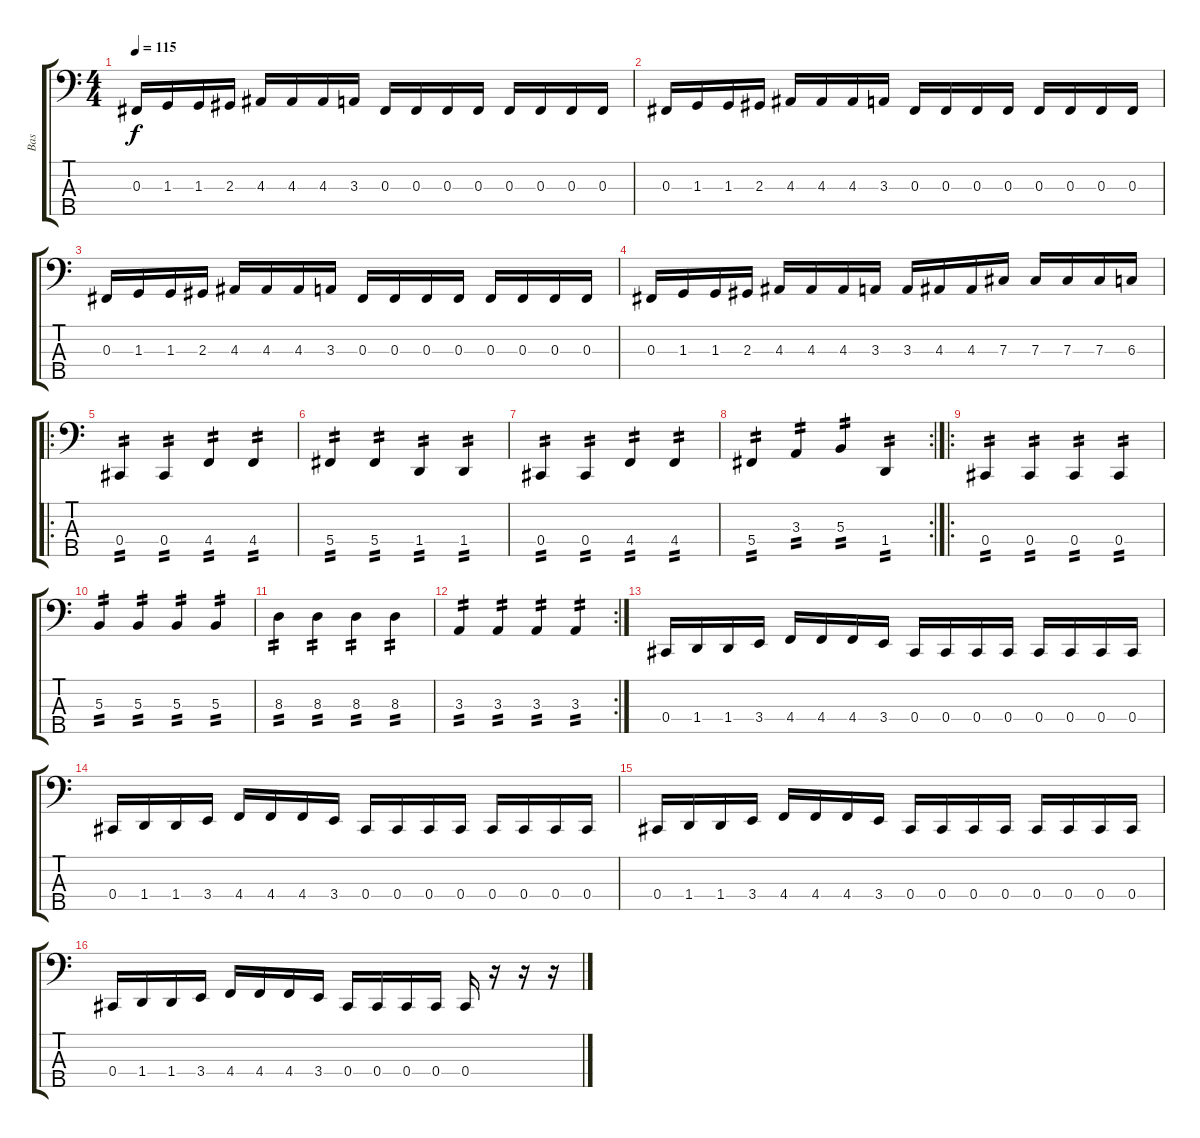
\track ("Bas" "Bas") {instrument electricbassfinger}
\staff {score tabs}
\tuning (E2 B1 Gb1 Db1 Ab0) {hide}
\ts (4 4)
\tempo 115
\clef f4
\ks c
0.3.16{dy f} 1.3.16 1.3.16 2.3.16 4.3.16 4.3.16 4.3.16 3.3.16 0.3.16 0.3.16 0.3.16 0.3.16 0.3.16 0.3.16 0.3.16 0.3.16 |
0.3.16 1.3.16 1.3.16 2.3.16 4.3.16 4.3.16 4.3.16 3.3.16 0.3.16 0.3.16 0.3.16 0.3.16 0.3.16 0.3.16 0.3.16 0.3.16 |
0.3.16 1.3.16 1.3.16 2.3.16 4.3.16 4.3.16 4.3.16 3.3.16 0.3.16 0.3.16 0.3.16 0.3.16 0.3.16 0.3.16 0.3.16 0.3.16 |
0.3.16 1.3.16 1.3.16 2.3.16 4.3.16 4.3.16 4.3.16 3.3.16 3.3.16 4.3.16 4.3.16 7.3.16 7.3.16 7.3.16 7.3.16 6.3.16 |
\ro
0.4.4{tp 2} 0.4.4{tp 2} 4.4.4{tp 2} 4.4.4{tp 2} |
5.4.4{tp 2} 5.4.4{tp 2} 1.4.4{tp 2} 1.4.4{tp 2} |
0.4.4{tp 2} 0.4.4{tp 2} 4.4.4{tp 2} 4.4.4{tp 2} |
\rc 2
5.4.4{tp 2} 3.3.4{tp 2} 5.3.4{tp 2} 1.4.4{tp 2} |
\ro
0.4.4{tp 2} 0.4.4{tp 2} 0.4.4{tp 2} 0.4.4{tp 2} |
5.3.4{tp 2} 5.3.4{tp 2} 5.3.4{tp 2} 5.3.4{tp 2} |
8.3.4{tp 2} 8.3.4{tp 2} 8.3.4{tp 2} 8.3.4{tp 2} |
\rc 2
3.3.4{tp 2} 3.3.4{tp 2} 3.3.4{tp 2} 3.3.4{tp 2} |
0.4.16 1.4.16 1.4.16 3.4.16 4.4.16 4.4.16 4.4.16 3.4.16 0.4.16 0.4.16 0.4.16 0.4.16 0.4.16 0.4.16 0.4.16 0.4.16 |
0.4.16 1.4.16 1.4.16 3.4.16 4.4.16 4.4.16 4.4.16 3.4.16 0.4.16 0.4.16 0.4.16 0.4.16 0.4.16 0.4.16 0.4.16 0.4.16 |
0.4.16 1.4.16 1.4.16 3.4.16 4.4.16 4.4.16 4.4.16 3.4.16 0.4.16 0.4.16 0.4.16 0.4.16 0.4.16 0.4.16 0.4.16 0.4.16 |
0.4.16 1.4.16 1.4.16 3.4.16 4.4.16 4.4.16 4.4.16 3.4.16 0.4.16 0.4.16 0.4.16 0.4.16 0.4.16 r.16 r.16 r.16
